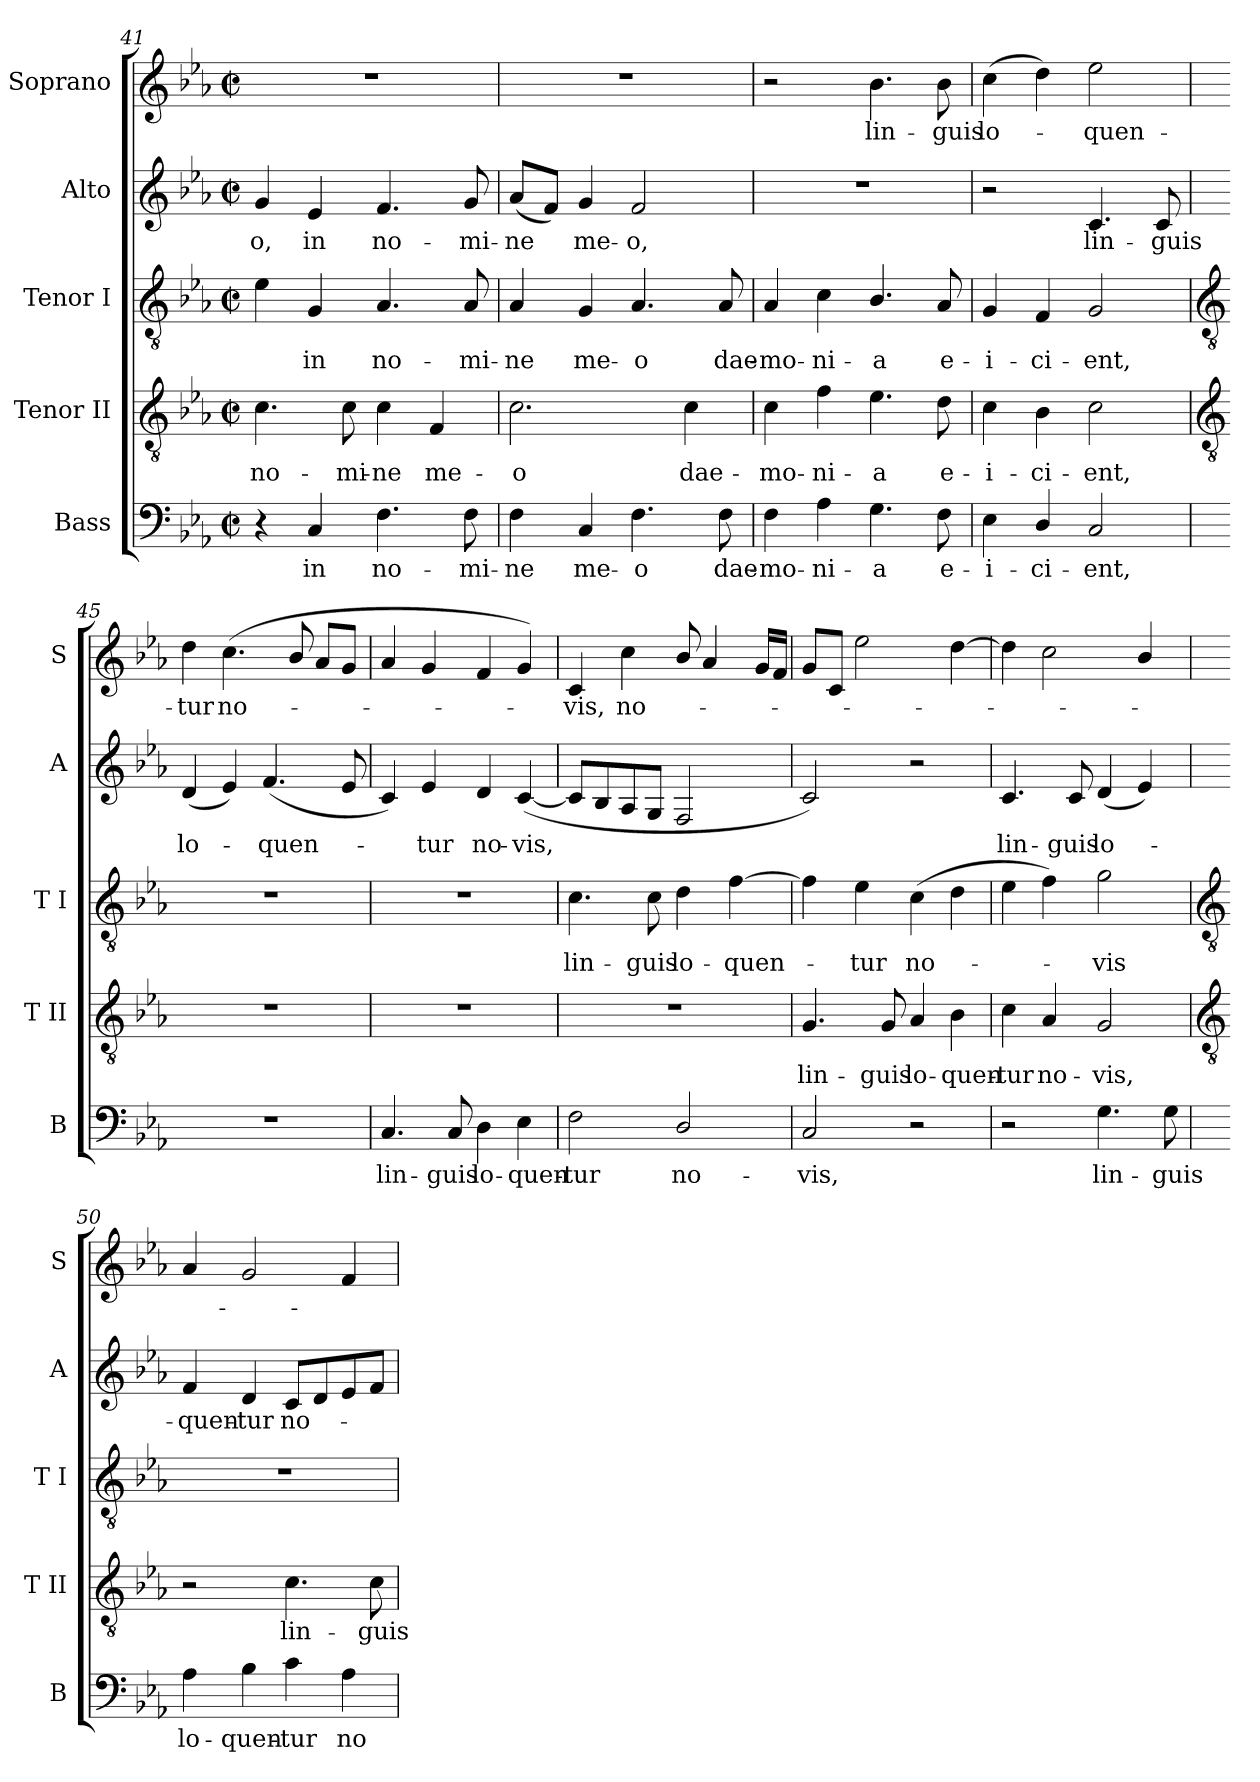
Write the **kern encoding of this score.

**kern	**text	**kern	**text	**kern	**text	**kern	**text	**kern	**text
*part5	*part5	*part4	*part4	*part3	*part3	*part2	*part2	*part1	*part1
*staff5	*staff5	*staff4	*staff4	*staff3	*staff3	*staff2	*staff2	*staff1	*staff1
*I"Bass	*	*I"Tenor II	*	*I"Tenor I	*	*I"Alto	*	*I"Soprano	*
*I'B	*	*I'T II	*	*I'T I	*	*I'A	*	*I'S	*
*clefF4	*	*clefGv2	*	*clefGv2	*	*clefG2	*	*clefG2	*
*k[b-e-a-]	*	*k[b-e-a-]	*	*k[b-e-a-]	*	*k[b-e-a-]	*	*k[b-e-a-]	*
*E-:	*	*E-:	*	*E-:	*	*E-:	*	*E-:	*
*M2/2	*	*M2/2	*	*M2/2	*	*M2/2	*	*M2/2	*
*met(c|)	*	*met(c|)	*	*met(c|)	*	*met(c|)	*	*met(c|)	*
=41	=41	=41	=41	=41	=41	=41	=41	=41	=41
!	!	!	!LO:LY:b	!	!	!	!LO:LY:b	!	!
4r	.	4.c	no-	4e-	.	4g	-o,	1r	.
!	!LO:LY:b	!	!	!	!LO:LY:b	!	!LO:LY:b	!	!
4C	in	.	.	4G	in	4e-	in	.	.
!	!	!	!LO:LY:b	!	!	!	!	!	!
.	.	8c	-mi-	.	.	.	.	.	.
!	!LO:LY:b	!	!LO:LY:b	!	!LO:LY:b	!	!LO:LY:b	!	!
4.F	no-	4c	-ne	4.A-	no-	4.f	no-	.	.
!	!	!	!LO:LY:b	!	!	!	!	!	!
.	.	4F	me-	.	.	.	.	.	.
!	!LO:LY:b	!	!	!	!LO:LY:b	!	!LO:LY:b	!	!
8F	-mi-	.	.	8A-	-mi-	8g	-mi-	.	.
=42	=42	=42	=42	=42	=42	=42	=42	=42	=42
!	!LO:LY:b	!	!LO:LY:b	!	!LO:LY:b	!	!LO:LY:b	!	!
4F	-ne	2.c	-o	4A-	-ne	(<8a-L	-ne	1r	.
.	.	.	.	.	.	8fJ)	.	.	.
!	!LO:LY:b	!	!	!	!LO:LY:b	!	!LO:LY:b	!	!
4C	me-	.	.	4G	me-	4g	me-	.	.
!	!LO:LY:b	!	!	!	!LO:LY:b	!	!LO:LY:b	!	!
4.F	-o	.	.	4.A-	-o	2f	-o,	.	.
!	!	!	!LO:LY:b	!	!	!	!	!	!
.	.	4c	dae-	.	.	.	.	.	.
!	!LO:LY:b	!	!	!	!LO:LY:b	!	!	!	!
8F	dae-	.	.	8A-	dae-	.	.	.	.
=43	=43	=43	=43	=43	=43	=43	=43	=43	=43
!	!LO:LY:b	!	!LO:LY:b	!	!LO:LY:b	!	!	!	!
4F	-mo-	4c	-mo-	4A-	-mo-	1r	.	2r	.
!	!LO:LY:b	!	!LO:LY:b	!	!LO:LY:b	!	!	!	!
4A-	-ni-	4f	-ni-	4c	-ni-	.	.	.	.
!	!LO:LY:b	!	!LO:LY:b	!	!LO:LY:b	!	!	!	!LO:LY:b
4.G	-a	4.e-	-a	4.B-/	-a	.	.	4.b-	lin-
!	!LO:LY:b	!	!LO:LY:b	!	!LO:LY:b	!	!	!	!LO:LY:b
8F	e-	8d	e-	8A-	e-	.	.	8b-	-guis
=44	=44	=44	=44	=44	=44	=44	=44	=44	=44
!	!LO:LY:b	!	!LO:LY:b	!	!LO:LY:b	!	!	!	!LO:LY:b
4E-	-i-	4c	-i-	4G	-i-	2r	.	(>4cc	lo-
!	!LO:LY:b	!	!LO:LY:b	!	!LO:LY:b	!	!	!	!
4D/	-ci-	4B-	-ci-	4F	-ci-	.	.	4dd)	.
!	!LO:LY:b	!	!LO:LY:b	!	!LO:LY:b	!	!LO:LY:b	!	!LO:LY:b
2C	-ent,	2c	-ent,	2G	-ent,	4.c	lin-	2ee-	quen-
!	!	!	!	!	!	!	!LO:LY:b	!	!
.	.	.	.	.	.	8c	-guis	.	.
!!LO:LB:g=z
=45	=45	=45	=45	=45	=45	=45	=45	=45	=45
*	*	*clefGv2	*	*clefGv2	*	*	*	*	*
!	!	!	!	!	!	!	!LO:LY:b	!	!LO:LY:b
1r	.	1r	.	1r	.	(<4d	lo-	4dd	-tur
!	!	!	!	!	!	!	!	!	!LO:LY:b
.	.	.	.	.	.	4e-)	.	(<4.cc	no-
!	!	!	!	!	!	!	!LO:LY:b	!	!
.	.	.	.	.	.	(<4.f	quen-	.	.
.	.	.	.	.	.	.	.	8b-/	.
.	.	.	.	.	.	.	.	8a-L	.
.	.	.	.	.	.	8e-	.	8gJ	.
=46	=46	=46	=46	=46	=46	=46	=46	=46	=46
!	!LO:LY:b	!	!	!	!	!	!	!	!
4.C	lin-	1r	.	1r	.	4c)	.	4a-	.
!	!	!	!	!	!	!	!LO:LY:b	!	!
.	.	.	.	.	.	4e-	tur	4g	.
!	!LO:LY:b	!	!	!	!	!	!	!	!
8C	-guis	.	.	.	.	.	.	.	.
!	!LO:LY:b	!	!	!	!	!	!LO:LY:b	!	!
4D	lo-	.	.	.	.	4d	no-	4f	.
!	!LO:LY:b	!	!	!	!	!	!LO:LY:b	!	!
4E-	-quen-	.	.	.	.	(<[4c	-vis,	4g)	.
=47	=47	=47	=47	=47	=47	=47	=47	=47	=47
!	!LO:LY:b	!	!	!	!LO:LY:b	!	!	!	!LO:LY:b
2F	-tur	1r	.	4.c	lin-	8cL]	.	4c	vis,
.	.	.	.	.	.	8B-	.	.	.
!	!	!	!	!	!	!	!	!	!LO:LY:b
.	.	.	.	.	.	8A-	.	4cc	no-
!	!	!	!	!	!LO:LY:b	!	!	!	!
.	.	.	.	8c	-guis	8GJ	.	.	.
!	!LO:LY:b	!	!	!	!LO:LY:b	!	!	!	!
2D/	no-	.	.	4d	lo-	2F	.	8b-/	.
.	.	.	.	.	.	.	.	4a-	.
!	!	!	!	!	!LO:LY:b	!	!	!	!
.	.	.	.	[4f	-quen-	.	.	.	.
.	.	.	.	.	.	.	.	16gLL	.
.	.	.	.	.	.	.	.	16fJJ	.
=48	=48	=48	=48	=48	=48	=48	=48	=48	=48
!	!LO:LY:b	!	!LO:LY:b	!	!	!	!	!	!
2C	-vis,	4.G	lin-	4f]	.	2c)	.	8gL	.
.	.	.	.	.	.	.	.	8cJ	.
!	!	!	!	!	!LO:LY:b	!	!	!	!
.	.	.	.	4e-	tur	.	.	2ee-	.
!	!	!	!LO:LY:b	!	!	!	!	!	!
.	.	8G	-guis	.	.	.	.	.	.
!	!	!	!LO:LY:b	!	!LO:LY:b	!	!	!	!
2r	.	4A-	lo-	(>4c	no-	2r	.	.	.
!	!	!	!LO:LY:b	!	!	!	!	!	!
.	.	4B-	-quen-	4d	.	.	.	[4dd	.
=49	=49	=49	=49	=49	=49	=49	=49	=49	=49
!	!	!	!LO:LY:b	!	!	!	!LO:LY:b	!	!
2r	.	4c	-tur	4e-	.	4.c	lin-	4dd]	.
!	!	!	!LO:LY:b	!	!	!	!	!	!
.	.	4A-	no-	4f)	.	.	.	2cc	.
!	!	!	!	!	!	!	!LO:LY:b	!	!
.	.	.	.	.	.	8c	-guis	.	.
!	!LO:LY:b	!	!LO:LY:b	!	!LO:LY:b	!	!LO:LY:b	!	!
4.G	lin-	2G	-vis,	2g	vis	(<4d	lo-	.	.
.	.	.	.	.	.	4e-)	.	4b-/	.
!	!LO:LY:b	!	!	!	!	!	!	!	!
8G	-guis	.	.	.	.	.	.	.	.
!!LO:LB:g=z
=50	=50	=50	=50	=50	=50	=50	=50	=50	=50
*	*	*clefGv2	*	*clefGv2	*	*	*	*	*
!	!LO:LY:b	!	!	!	!	!	!LO:LY:b	!	!
4A-	lo-	2r	.	1r	.	4f	quen-	4a-	.
!	!LO:LY:b	!	!	!	!	!	!LO:LY:b	!	!
4B-	-quen-	.	.	.	.	4d	-tur	2g	.
!	!LO:LY:b	!	!LO:LY:b	!	!	!	!LO:LY:b	!	!
4c	-tur	4.c	lin-	.	.	8cL	no-	.	.
.	.	.	.	.	.	8d	.	.	.
!	!LO:LY:b	!	!	!	!	!	!	!	!
4A-	no-	.	.	.	.	8e-	.	4f	.
!	!	!	!LO:LY:b	!	!	!	!	!	!
.	.	8c	-guis	.	.	8fJ	.	.	.
=	=	=	=	=	=	=	=	=	=
*-	*-	*-	*-	*-	*-	*-	*-	*-	*-
